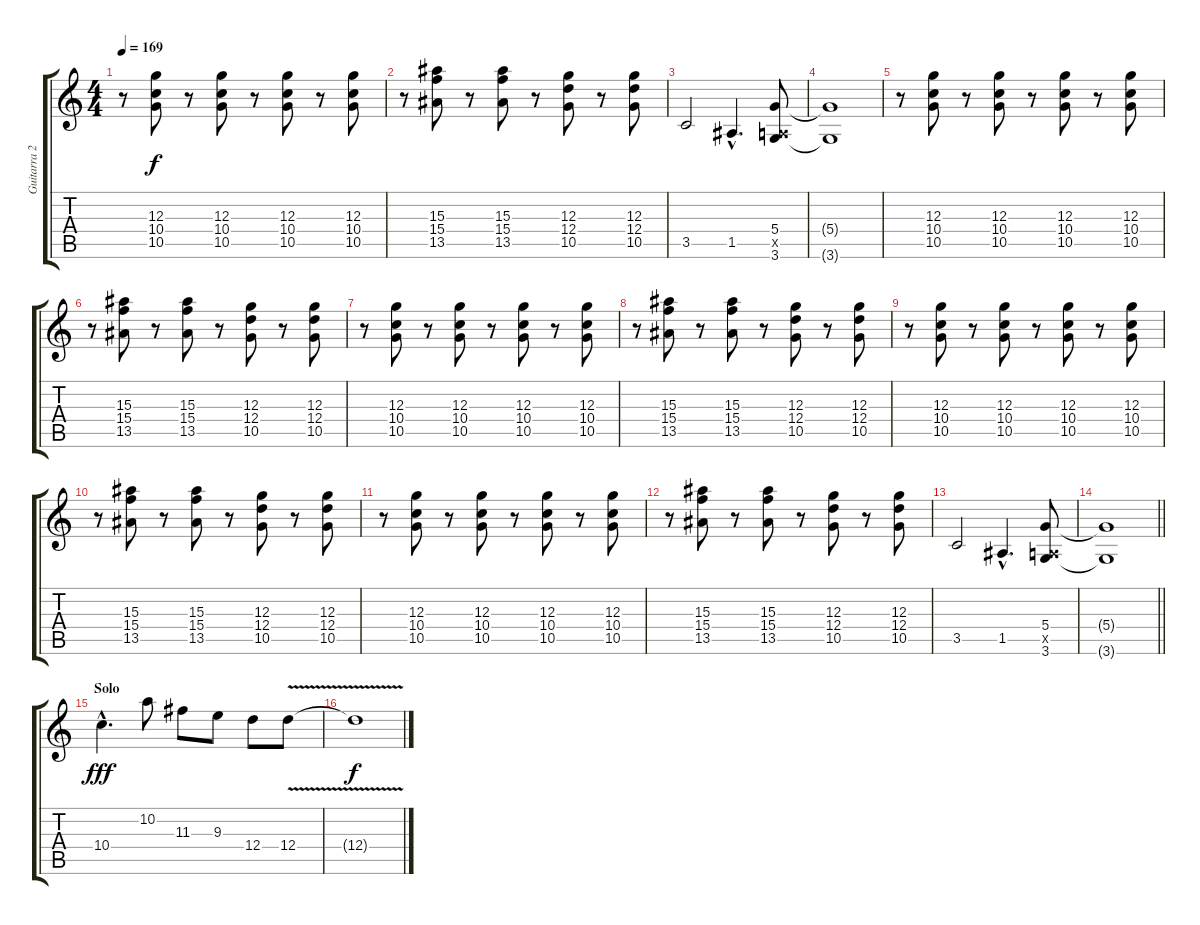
\track ("Guitarra 2 - Erik" "Guitarra 2") {instrument distortionguitar}
\staff {score tabs}
\tuning (E4 B3 G3 D3 A2 E2) {hide}
\ts (4 4)
\tempo 169
\clef g2
\ks c
r.8{dy f} (12.3 10.4 10.5).8 r.8 (12.3 10.4 10.5).8 r.8 (12.3 10.4 10.5).8 r.8 (12.3 10.4 10.5).8 |
r.8 (15.3 15.4 13.5).8 r.8 (15.3 15.4 13.5).8 r.8 (12.3 12.4 10.5).8 r.8 (12.3 12.4 10.5).8 |
3.5.2 1.5{hac}.4{d} (5.4 0.5{x} 3.6).8 |
(5.4{t} 3.6{t}).1 |
r.8 (12.3 10.4 10.5).8 r.8 (12.3 10.4 10.5).8 r.8 (12.3 10.4 10.5).8 r.8 (12.3 10.4 10.5).8 |
r.8 (15.3 15.4 13.5).8 r.8 (15.3 15.4 13.5).8 r.8 (12.3 12.4 10.5).8 r.8 (12.3 12.4 10.5).8 |
r.8 (12.3 10.4 10.5).8 r.8 (12.3 10.4 10.5).8 r.8 (12.3 10.4 10.5).8 r.8 (12.3 10.4 10.5).8 |
r.8 (15.3 15.4 13.5).8 r.8 (15.3 15.4 13.5).8 r.8 (12.3 12.4 10.5).8 r.8 (12.3 12.4 10.5).8 |
r.8 (12.3 10.4 10.5).8 r.8 (12.3 10.4 10.5).8 r.8 (12.3 10.4 10.5).8 r.8 (12.3 10.4 10.5).8 |
r.8 (15.3 15.4 13.5).8 r.8 (15.3 15.4 13.5).8 r.8 (12.3 12.4 10.5).8 r.8 (12.3 12.4 10.5).8 |
r.8 (12.3 10.4 10.5).8 r.8 (12.3 10.4 10.5).8 r.8 (12.3 10.4 10.5).8 r.8 (12.3 10.4 10.5).8 |
r.8 (15.3 15.4 13.5).8 r.8 (15.3 15.4 13.5).8 r.8 (12.3 12.4 10.5).8 r.8 (12.3 12.4 10.5).8 |
3.5.2 1.5{hac}.4{d} (5.4 0.5{x} 3.6).8 |
\barLineRight lightlight
(5.4{t} 3.6{t}).1 |
\section ("" "Solo")
10.4{hac}.4{d dy fff instrument distortionguitar} 10.2.8 11.3.8 9.3.8 12.4.8 12.4{v}.8 |
12.4{t}.1{dy f}
